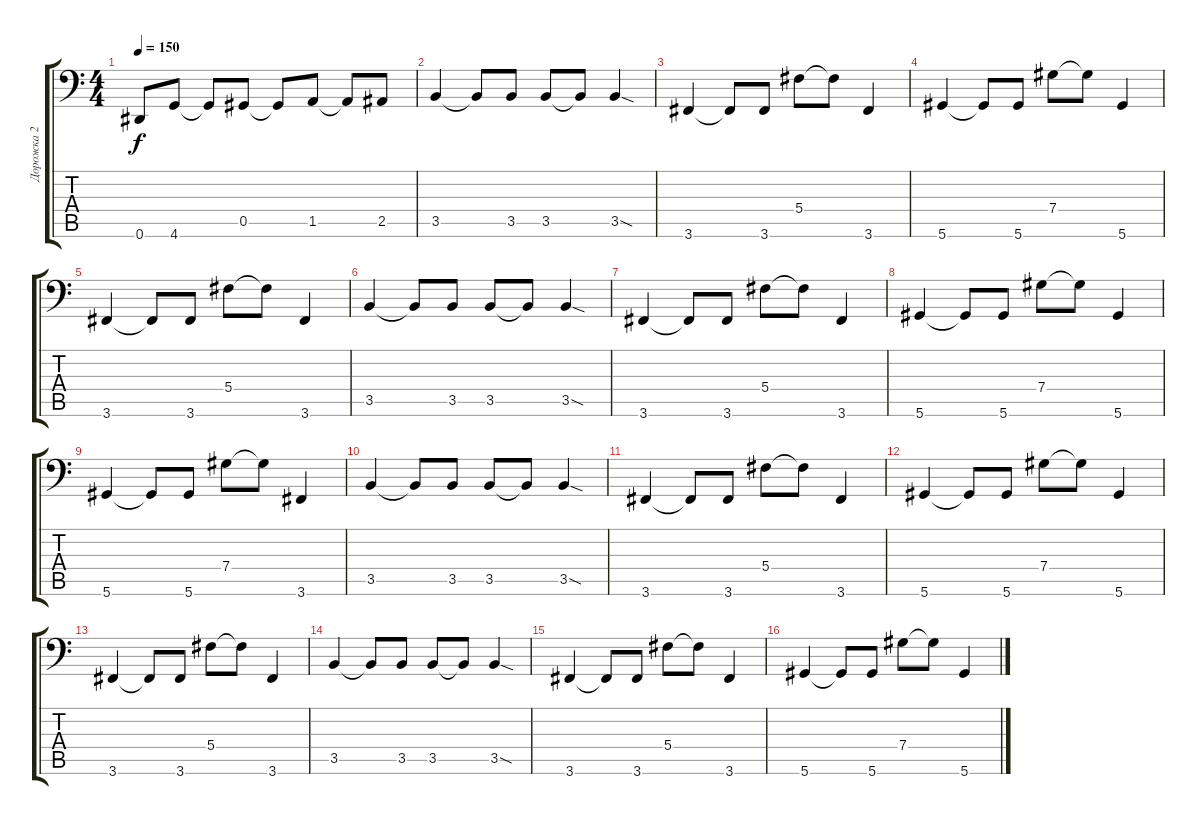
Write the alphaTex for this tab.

\track ("Дорожка 2" "Дорожка 2") {instrument electricbassfinger}
\staff {score tabs}
\tuning (Eb3 Bb2 Gb2 Db2 Ab1 Eb1) {hide}
\ts (4 4)
\tempo 150
\clef f4
\ks c
0.6.8{dy f} 4.6.8 4.6{t}.8 0.5.8 0.5{t}.8 1.5.8 1.5{t}.8 2.5.8 |
3.5.4 3.5{t}.8 3.5.8 3.5.8 3.5{t}.8 3.5{sod}.4 |
3.6.4 3.6{t}.8 3.6.8 5.4.8 5.4{t}.8 3.6.4 |
5.6.4 5.6{t}.8 5.6.8 7.4.8 7.4{t}.8 5.6.4 |
3.6.4 3.6{t}.8 3.6.8 5.4.8 5.4{t}.8 3.6.4 |
3.5.4 3.5{t}.8 3.5.8 3.5.8 3.5{t}.8 3.5{sod}.4 |
3.6.4 3.6{t}.8 3.6.8 5.4.8 5.4{t}.8 3.6.4 |
5.6.4 5.6{t}.8 5.6.8 7.4.8 7.4{t}.8 5.6.4 |
5.6.4 5.6{t}.8 5.6.8 7.4.8 7.4{t}.8 3.6.4 |
3.5.4 3.5{t}.8 3.5.8 3.5.8 3.5{t}.8 3.5{sod}.4 |
3.6.4 3.6{t}.8 3.6.8 5.4.8 5.4{t}.8 3.6.4 |
5.6.4 5.6{t}.8 5.6.8 7.4.8 7.4{t}.8 5.6.4 |
3.6.4 3.6{t}.8 3.6.8 5.4.8 5.4{t}.8 3.6.4 |
3.5.4 3.5{t}.8 3.5.8 3.5.8 3.5{t}.8 3.5{sod}.4 |
3.6.4 3.6{t}.8 3.6.8 5.4.8 5.4{t}.8 3.6.4 |
5.6.4 5.6{t}.8 5.6.8 7.4.8 7.4{t}.8 5.6.4
